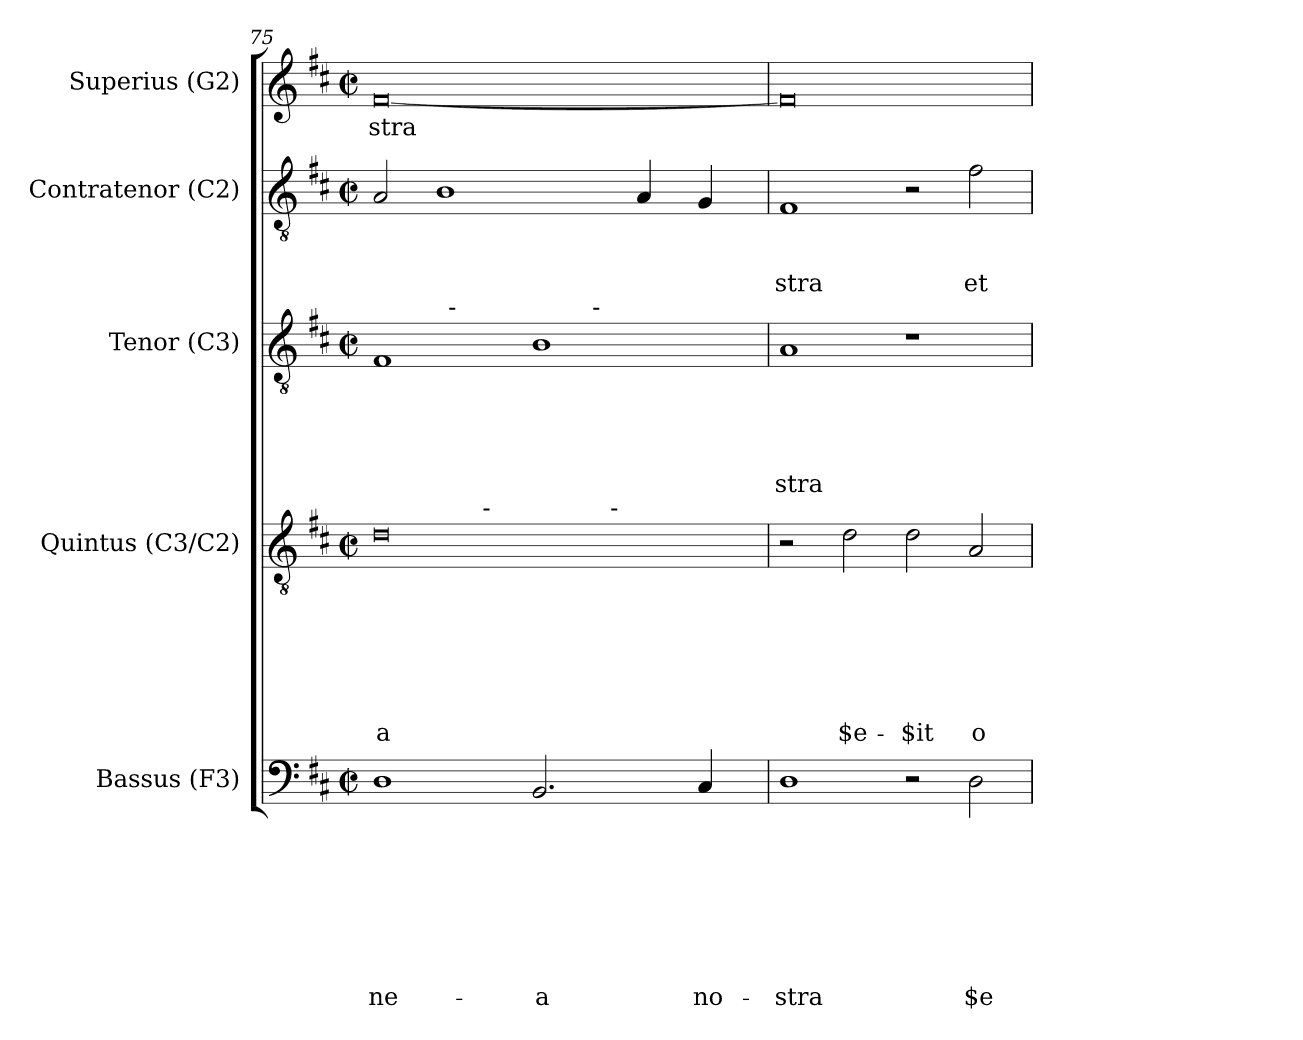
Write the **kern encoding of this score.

**kern	**text	**text	**text	**text	**text	**text	**text	**text	**kern	**text	**text	**text	**text	**text	**text	**text	**kern	**text	**text	**text	**text	**text	**kern	**text	**text	**text	**kern	**text
*part5	*part5	*part5	*part5	*part5	*part5	*part5	*part5	*part5	*part4	*part4	*part4	*part4	*part4	*part4	*part4	*part4	*part3	*part3	*part3	*part3	*part3	*part3	*part2	*part2	*part2	*part2	*part1	*part1
*staff5	*staff5	*staff5	*staff5	*staff5	*staff5	*staff5	*staff5	*staff5	*staff4	*staff4	*staff4	*staff4	*staff4	*staff4	*staff4	*staff4	*staff3	*staff3	*staff3	*staff3	*staff3	*staff3	*staff2	*staff2	*staff2	*staff2	*staff1	*staff1
*I"Bassus (F3)	*	*	*	*	*	*	*	*	*I"Quintus (C3/C2)	*	*	*	*	*	*	*	*I"Tenor (C3)	*	*	*	*	*	*I"Contratenor (C2)	*	*	*	*I"Superius (G2)	*
*I'B.	*	*	*	*	*	*	*	*	*I'Q.	*	*	*	*	*	*	*	*I'T.	*	*	*	*	*	*I'Ct.	*	*	*	*I'S.	*
!!LO:LB:g=z
*clefF4	*	*	*	*	*	*	*	*	*clefGv2	*	*	*	*	*	*	*	*clefGv2	*	*	*	*	*	*clefGv2	*	*	*	*clefG2	*
*k[f#c#]	*	*	*	*	*	*	*	*	*k[f#c#]	*	*	*	*	*	*	*	*k[f#c#]	*	*	*	*	*	*k[f#c#]	*	*	*	*k[f#c#]	*
*D:	*	*	*	*	*	*	*	*	*D:	*	*	*	*	*	*	*	*D:	*	*	*	*	*	*D:	*	*	*	*D:	*
*M2/2	*	*	*	*	*	*	*	*	*M2/2	*	*	*	*	*	*	*	*M2/2	*	*	*	*	*	*M2/2	*	*	*	*M2/2	*
*met(c|)	*	*	*	*	*	*	*	*	*met(c|)	*	*	*	*	*	*	*	*met(c|)	*	*	*	*	*	*met(c|)	*	*	*	*met(c|)	*
=75	=75	=75	=75	=75	=75	=75	=75	=75	=75	=75	=75	=75	=75	=75	=75	=75	=75	=75	=75	=75	=75	=75	=75	=75	=75	=75	=75	=75
!	!	!	!	!	!	!	!	!LO:LY:b	!	!	!	!	!	!	!	!LO:LY:b:rj	!	!	!	!	!	!	!	!	!	!	!	!LO:LY:b
*	*	*	*	*	*	*	*	*	*^	*	*	*	*	*	*	*	*^	*	*	*	*	*	*	*	*	*	*	*
*	*	*	*	*	*	*	*	*	*	*^	*	*	*	*	*	*	*	*	*^	*	*	*	*	*	*	*	*	*	*	*
1D	.	.	.	.	.	.	.	-ne-	0d	2ryy	1ryy	.	.	.	.	.	.	-a	1F#	2ryy	1ryy	.	.	.	.	.	2A/	.	.	.	[<0f#	-stra
.	.	.	.	.	.	.	.	.	.	8ryy	.	.	.	.	.	.	.	.	.	32ryy	.	.	.	.	.	.	1B	.	.	.	.	.
!	!	!	!	!	!	!	!	!	!	!	!	!	!	!	!	!	!	!	!	!LO:TX:a:t=-	!	!	!	!	!	!	!	!	!	!	!	!
.	.	.	.	.	.	.	.	.	.	.	.	.	.	.	.	.	.	.	.	1ryy	.	.	.	.	.	.	.	.	.	.	.	.
.	.	.	.	.	.	.	.	.	.	32ryy	.	.	.	.	.	.	.	.	.	.	.	.	.	.	.	.	.	.	.	.	.	.
!	!	!	!	!	!	!	!	!	!	!LO:TX:a:t=-	!	!	!	!	!	!	!	!	!	!	!	!	!	!	!	!	!	!	!	!	!	!
.	.	.	.	.	.	.	.	.	.	1ryy	.	.	.	.	.	.	.	.	.	.	.	.	.	.	.	.	.	.	.	.	.	.
!	!	!	!	!	!	!	!	!LO:LY:b	!	!	!	!	!	!	!	!	!	!	!	!	!	!	!	!	!	!	!	!	!	!	!	!
2.BB/	.	.	.	.	.	.	.	-a	.	.	4.ryy	.	.	.	.	.	.	.	1B	.	4ryy	.	.	.	.	.	.	.	.	.	.	.
.	.	.	.	.	.	.	.	.	.	.	.	.	.	.	.	.	.	.	.	.	16ryy	.	.	.	.	.	.	.	.	.	.	.
!	!	!	!	!	!	!	!	!	!	!	!	!	!	!	!	!	!	!	!	!	!LO:TX:a:t=-	!	!	!	!	!	!	!	!	!	!	!
.	.	.	.	.	.	.	.	.	.	.	.	.	.	.	.	.	.	.	.	.	2ryy	.	.	.	.	.	.	.	.	.	.	.
!	!	!	!	!	!	!	!	!	!	!	!LO:TX:a:t=-	!	!	!	!	!	!	!	!	!	!	!	!	!	!	!	!	!	!	!	!	!
.	.	.	.	.	.	.	.	.	.	.	2ryy	.	.	.	.	.	.	.	.	.	.	.	.	.	.	.	.	.	.	.	.	.
.	.	.	.	.	.	.	.	.	.	.	.	.	.	.	.	.	.	.	.	.	.	.	.	.	.	.	4A/	.	.	.	.	.
.	.	.	.	.	.	.	.	.	.	.	.	.	.	.	.	.	.	.	.	4...ryy	.	.	.	.	.	.	.	.	.	.	.	.
.	.	.	.	.	.	.	.	.	.	4ryy	.	.	.	.	.	.	.	.	.	.	.	.	.	.	.	.	.	.	.	.	.	.
!	!	!	!	!	!	!	!	!LO:LY:b	!	!	!	!	!	!	!	!	!	!	!	!	!	!	!	!	!	!	!	!	!	!	!	!
4C#/	.	.	.	.	.	.	.	no-	.	.	.	.	.	.	.	.	.	.	.	.	.	.	.	.	.	.	4G/	.	.	.	.	.
.	.	.	.	.	.	.	.	.	.	.	.	.	.	.	.	.	.	.	.	.	8.ryy	.	.	.	.	.	.	.	.	.	.	.
.	.	.	.	.	.	.	.	.	.	.	8ryy	.	.	.	.	.	.	.	.	.	.	.	.	.	.	.	.	.	.	.	.	.
.	.	.	.	.	.	.	.	.	.	16.ryy	.	.	.	.	.	.	.	.	.	.	.	.	.	.	.	.	.	.	.	.	.	.
=76	=76	=76	=76	=76	=76	=76	=76	=76	=76	=76	=76	=76	=76	=76	=76	=76	=76	=76	=76	=76	=76	=76	=76	=76	=76	=76	=76	=76	=76	=76	=76	=76
!	!	!	!	!	!	!	!	!LO:LY:b	!	!	!	!	!	!	!	!	!	!	!	!	!	!	!	!	!	!LO:LY:b	!	!	!	!LO:LY:b	!	!
*	*	*	*	*	*	*	*	*	*v	*v	*v	*	*	*	*	*	*	*	*	*	*	*	*	*	*	*	*	*	*	*	*	*
*	*	*	*	*	*	*	*	*	*	*	*	*	*	*	*	*	*v	*v	*v	*	*	*	*	*	*	*	*	*	*	*
1D	.	.	.	.	.	.	.	-stra	2r	.	.	.	.	.	.	.	1A	.	.	.	.	-stra	1F#	.	.	-stra	0f#]	.
!	!	!	!	!	!	!	!	!	!	!	!	!	!	!	!	!LO:LY:b	!	!	!	!	!	!	!	!	!	!	!	!
.	.	.	.	.	.	.	.	.	2d\	.	.	.	.	.	.	$e-	.	.	.	.	.	.	.	.	.	.	.	.
!	!	!	!	!	!	!	!	!	!	!	!	!	!	!	!	!LO:LY:b	!	!	!	!	!	!	!	!	!	!	!	!
2r	.	.	.	.	.	.	.	.	2d\	.	.	.	.	.	.	-$it	1r	.	.	.	.	.	2r	.	.	.	.	.
!	!	!	!	!	!	!	!	!LO:LY:b	!	!	!	!	!	!	!	!LO:LY:b	!	!	!	!	!	!	!	!	!	!LO:LY:b	!	!
2D\	.	.	.	.	.	.	.	$e-	2A/	.	.	.	.	.	.	o-	.	.	.	.	.	.	2f#\	.	.	et	.	.
=	=	=	=	=	=	=	=	=	=	=	=	=	=	=	=	=	=	=	=	=	=	=	=	=	=	=	=	=
*-	*-	*-	*-	*-	*-	*-	*-	*-	*-	*-	*-	*-	*-	*-	*-	*-	*-	*-	*-	*-	*-	*-	*-	*-	*-	*-	*-	*-
